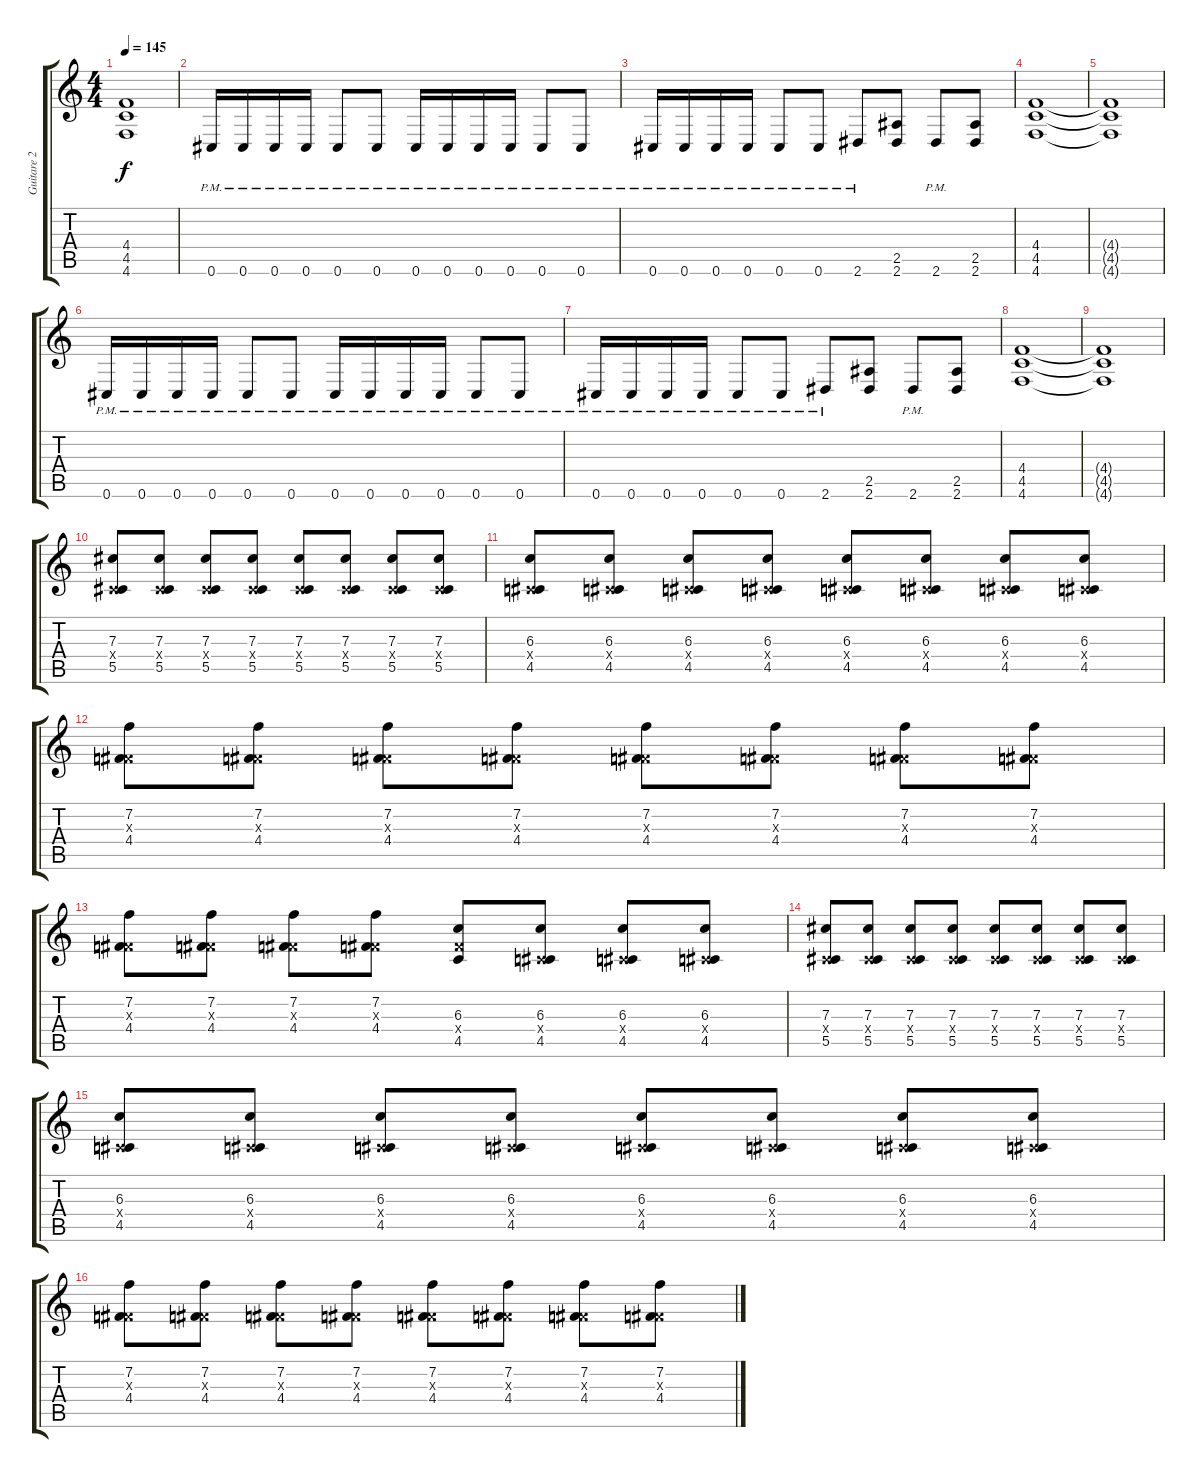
\track ("Guitare 2" "Guitare 2") {instrument distortionguitar}
\staff {score tabs}
\tuning (Eb4 Bb3 Gb3 Db3 Ab2 Db2) {hide}
\ts (4 4)
\tempo 145
\clef g2
\ks c
(4.4{t} 4.5{t} 4.6{t}).1{dy f} |
0.6{pm}.16 0.6{pm}.16 0.6{pm}.16 0.6{pm}.16 0.6{pm}.8 0.6{pm}.8 0.6{pm}.16 0.6{pm}.16 0.6{pm}.16 0.6{pm}.16 0.6{pm}.8 0.6{pm}.8 |
0.6{pm}.16 0.6{pm}.16 0.6{pm}.16 0.6{pm}.16 0.6{pm}.8 0.6{pm}.8 2.6{pm}.8 (2.5 2.6).8 2.6{pm}.8 (2.5 2.6).8 |
(4.4 4.5 4.6).1 |
(4.4{t} 4.5{t} 4.6{t}).1 |
0.6{pm}.16 0.6{pm}.16 0.6{pm}.16 0.6{pm}.16 0.6{pm}.8 0.6{pm}.8 0.6{pm}.16 0.6{pm}.16 0.6{pm}.16 0.6{pm}.16 0.6{pm}.8 0.6{pm}.8 |
0.6{pm}.16 0.6{pm}.16 0.6{pm}.16 0.6{pm}.16 0.6{pm}.8 0.6{pm}.8 2.6{pm}.8 (2.5 2.6).8 2.6{pm}.8 (2.5 2.6).8 |
(4.4 4.5 4.6).1 |
(4.4{t} 4.5{t} 4.6{t}).1 |
\section ("" "")
(7.3 0.4{x} 5.5).8 (7.3 0.4{x} 5.5).8 (7.3 0.4{x} 5.5).8 (7.3 0.4{x} 5.5).8 (7.3 0.4{x} 5.5).8 (7.3 0.4{x} 5.5).8 (7.3 0.4{x} 5.5).8 (7.3 0.4{x} 5.5).8 |
(6.3 0.4{x} 4.5).8 (6.3 0.4{x} 4.5).8 (6.3 0.4{x} 4.5).8 (6.3 0.4{x} 4.5).8 (6.3 0.4{x} 4.5).8 (6.3 0.4{x} 4.5).8 (6.3 0.4{x} 4.5).8 (6.3 0.4{x} 4.5).8 |
(7.2 0.3{x} 4.4).8 (7.2 0.3{x} 4.4).8 (7.2 0.3{x} 4.4).8 (7.2 0.3{x} 4.4).8 (7.2 0.3{x} 4.4).8 (7.2 0.3{x} 4.4).8 (7.2 0.3{x} 4.4).8 (7.2 0.3{x} 4.4).8 |
(7.2 0.3{x} 4.4).8 (7.2 0.3{x} 4.4).8 (7.2 0.3{x} 4.4).8 (7.2 0.3{x} 4.4).8 (6.3 4.4{x} 4.5).8 (6.3 0.4{x} 4.5).8 (6.3 0.4{x} 4.5).8 (6.3 0.4{x} 4.5).8 |
(7.3 0.4{x} 5.5).8 (7.3 0.4{x} 5.5).8 (7.3 0.4{x} 5.5).8 (7.3 0.4{x} 5.5).8 (7.3 0.4{x} 5.5).8 (7.3 0.4{x} 5.5).8 (7.3 0.4{x} 5.5).8 (7.3 0.4{x} 5.5).8 |
(6.3 0.4{x} 4.5).8 (6.3 0.4{x} 4.5).8 (6.3 0.4{x} 4.5).8 (6.3 0.4{x} 4.5).8 (6.3 0.4{x} 4.5).8 (6.3 0.4{x} 4.5).8 (6.3 0.4{x} 4.5).8 (6.3 0.4{x} 4.5).8 |
(7.2 0.3{x} 4.4).8 (7.2 0.3{x} 4.4).8 (7.2 0.3{x} 4.4).8 (7.2 0.3{x} 4.4).8 (7.2 0.3{x} 4.4).8 (7.2 0.3{x} 4.4).8 (7.2 0.3{x} 4.4).8 (7.2 0.3{x} 4.4).8
